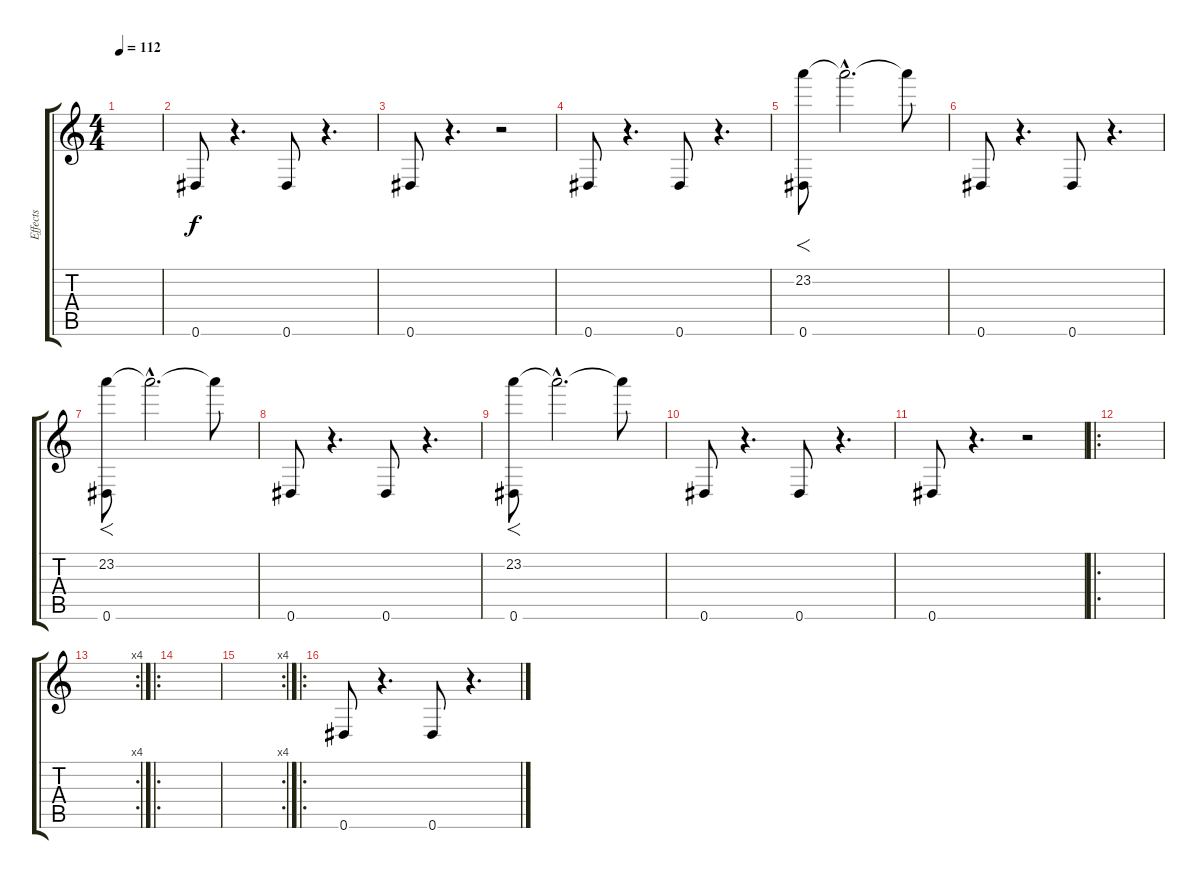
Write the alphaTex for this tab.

\track ("Effects" "Effects") {instrument distortionguitar}
\staff {score tabs}
\tuning (Eb4 Bb3 Gb3 Db3 Ab2 Eb2) {hide}
\ts (4 4)
\tempo 112
\clef g2
\ks c
|
0.6.8 r.4{d} 0.6.8 r.4{d} |
0.6.8 r.4{d} r.2 |
0.6.8 r.4{d} 0.6.8 r.4{d} |
(23.2 0.6).8{f} 23.2{hac t}.2{d} 23.2{t}.8 |
0.6.8 r.4{d} 0.6.8 r.4{d} |
(23.2 0.6).8{f} 23.2{hac t}.2{d} 23.2{t}.8 |
0.6.8 r.4{d} 0.6.8 r.4{d} |
(23.2 0.6).8{f} 23.2{hac t}.2{d} 23.2{t}.8 |
0.6.8 r.4{d} 0.6.8 r.4{d} |
0.6.8 r.4{d} r.2 |
\ro
|
\rc 4
|
\ro
|
\rc 4
|
\ro
0.6.8 r.4{d} 0.6.8 r.4{d}
